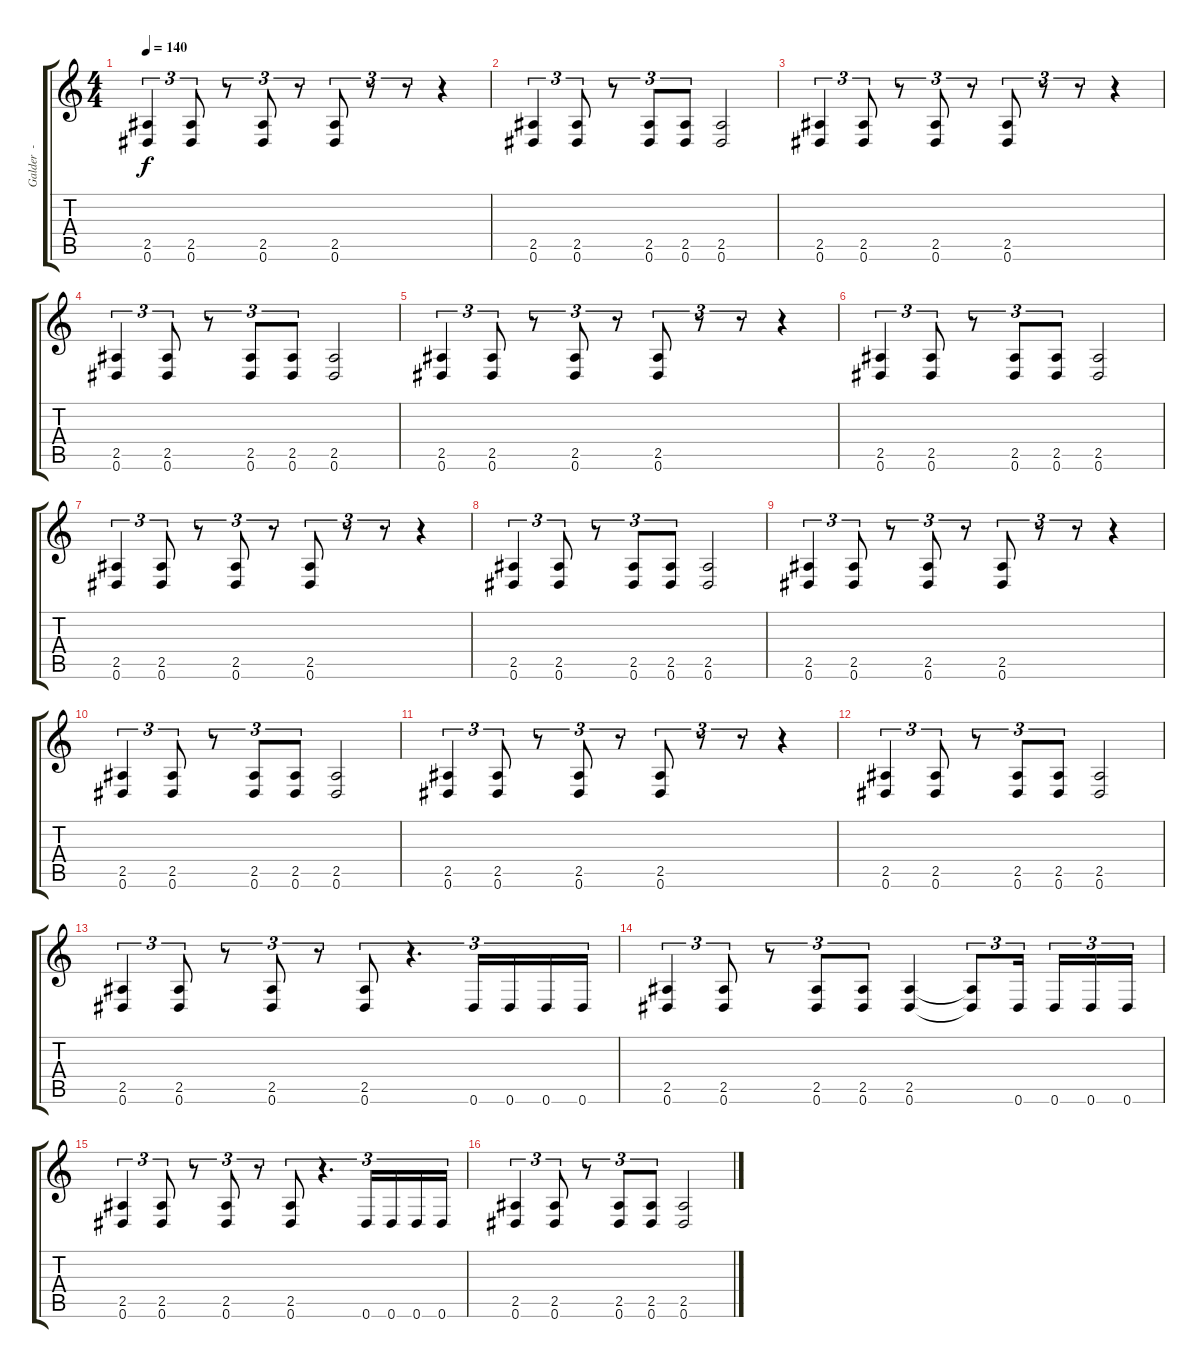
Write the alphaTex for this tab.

\track ("Galder  - Guitar" "Galder  - ") {instrument distortionguitar}
\staff {score tabs}
\tuning (Eb4 Bb3 Gb3 Db3 Ab2 Eb2) {hide}
\ts (4 4)
\tempo 140
\clef g2
\ks c
(2.5 0.6).4{tu (3 2) dy f} (2.5 0.6).8{tu (3 2)} r.8{tu (3 2)} (2.5 0.6).8{tu (3 2)} r.8{tu (3 2)} (2.5 0.6).8{tu (3 2)} r.8{tu (3 2)} r.8{tu (3 2)} r.4 |
(2.5 0.6).4{tu (3 2)} (2.5 0.6).8{tu (3 2)} r.8{tu (3 2)} (2.5 0.6).8{tu (3 2)} (2.5 0.6).8{tu (3 2)} (2.5 0.6).2 |
(2.5 0.6).4{tu (3 2)} (2.5 0.6).8{tu (3 2)} r.8{tu (3 2)} (2.5 0.6).8{tu (3 2)} r.8{tu (3 2)} (2.5 0.6).8{tu (3 2)} r.8{tu (3 2)} r.8{tu (3 2)} r.4 |
(2.5 0.6).4{tu (3 2)} (2.5 0.6).8{tu (3 2)} r.8{tu (3 2)} (2.5 0.6).8{tu (3 2)} (2.5 0.6).8{tu (3 2)} (2.5 0.6).2 |
(2.5 0.6).4{tu (3 2)} (2.5 0.6).8{tu (3 2)} r.8{tu (3 2)} (2.5 0.6).8{tu (3 2)} r.8{tu (3 2)} (2.5 0.6).8{tu (3 2)} r.8{tu (3 2)} r.8{tu (3 2)} r.4 |
(2.5 0.6).4{tu (3 2)} (2.5 0.6).8{tu (3 2)} r.8{tu (3 2)} (2.5 0.6).8{tu (3 2)} (2.5 0.6).8{tu (3 2)} (2.5 0.6).2 |
(2.5 0.6).4{tu (3 2)} (2.5 0.6).8{tu (3 2)} r.8{tu (3 2)} (2.5 0.6).8{tu (3 2)} r.8{tu (3 2)} (2.5 0.6).8{tu (3 2)} r.8{tu (3 2)} r.8{tu (3 2)} r.4 |
(2.5 0.6).4{tu (3 2)} (2.5 0.6).8{tu (3 2)} r.8{tu (3 2)} (2.5 0.6).8{tu (3 2)} (2.5 0.6).8{tu (3 2)} (2.5 0.6).2 |
(2.5 0.6).4{tu (3 2)} (2.5 0.6).8{tu (3 2)} r.8{tu (3 2)} (2.5 0.6).8{tu (3 2)} r.8{tu (3 2)} (2.5 0.6).8{tu (3 2)} r.8{tu (3 2)} r.8{tu (3 2)} r.4 |
(2.5 0.6).4{tu (3 2)} (2.5 0.6).8{tu (3 2)} r.8{tu (3 2)} (2.5 0.6).8{tu (3 2)} (2.5 0.6).8{tu (3 2)} (2.5 0.6).2 |
(2.5 0.6).4{tu (3 2)} (2.5 0.6).8{tu (3 2)} r.8{tu (3 2)} (2.5 0.6).8{tu (3 2)} r.8{tu (3 2)} (2.5 0.6).8{tu (3 2)} r.8{tu (3 2)} r.8{tu (3 2)} r.4 |
(2.5 0.6).4{tu (3 2)} (2.5 0.6).8{tu (3 2)} r.8{tu (3 2)} (2.5 0.6).8{tu (3 2)} (2.5 0.6).8{tu (3 2)} (2.5 0.6).2 |
(2.5 0.6).4{tu (3 2)} (2.5 0.6).8{tu (3 2)} r.8{tu (3 2)} (2.5 0.6).8{tu (3 2)} r.8{tu (3 2)} (2.5 0.6).8{tu (3 2)} r.4{d tu (3 2)} 0.6.16{tu (3 2)} 0.6.16{tu (3 2)} 0.6.16{tu (3 2)} 0.6.16{tu (3 2)} |
(2.5 0.6).4{tu (3 2)} (2.5 0.6).8{tu (3 2)} r.8{tu (3 2)} (2.5 0.6).8{tu (3 2)} (2.5 0.6).8{tu (3 2)} (2.5 0.6).4 (2.5{t} 0.6{t}).8{tu (3 2)} 0.6.16{tu (3 2)} 0.6.16{tu (3 2)} 0.6.16{tu (3 2)} 0.6.16{tu (3 2)} |
(2.5 0.6).4{tu (3 2)} (2.5 0.6).8{tu (3 2)} r.8{tu (3 2)} (2.5 0.6).8{tu (3 2)} r.8{tu (3 2)} (2.5 0.6).8{tu (3 2)} r.4{d tu (3 2)} 0.6.16{tu (3 2)} 0.6.16{tu (3 2)} 0.6.16{tu (3 2)} 0.6.16{tu (3 2)} |
(2.5 0.6).4{tu (3 2)} (2.5 0.6).8{tu (3 2)} r.8{tu (3 2)} (2.5 0.6).8{tu (3 2)} (2.5 0.6).8{tu (3 2)} (2.5 0.6).2
